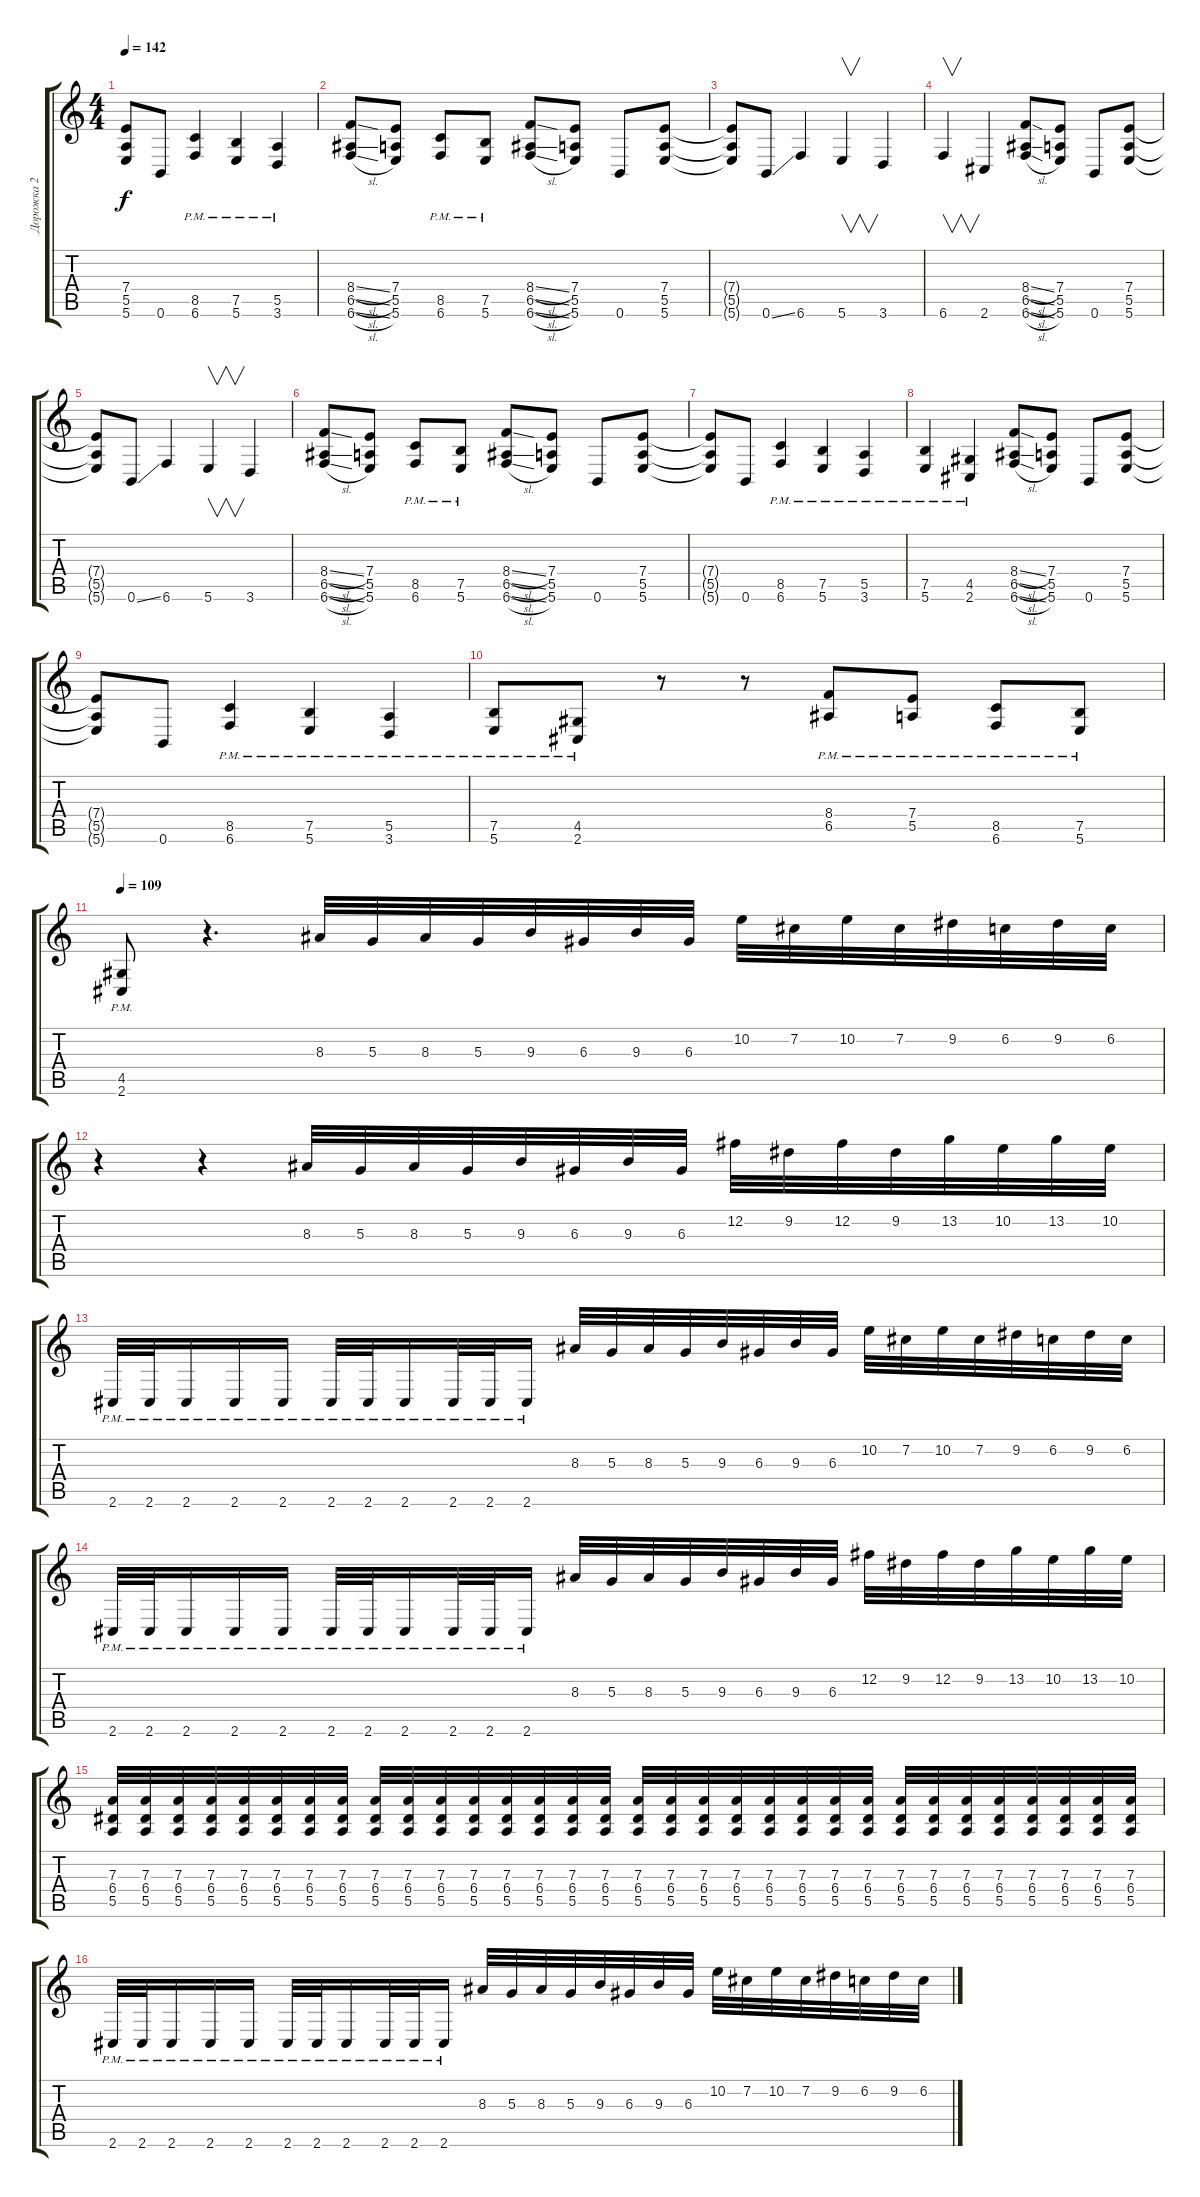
\track ("Дорожка 2" "Дорожка 2") {instrument distortionguitar}
\staff {score tabs}
\tuning (B3 Gb3 D3 A2 E2 B1) {hide}
\ts (4 4)
\tempo 142
\clef g2
\ks c
(7.4{t} 5.5{t} 5.6{t}).8{dy f} 0.6.8 (8.5{pm} 6.6).4 (7.5{pm} 5.6).4 (5.5{pm} 3.6).4 |
(8.4{sl} 6.5{sl} 6.6{sl}).8 (7.4 5.5 5.6).8 (8.5{pm} 6.6).8 (7.5{pm} 5.6).8 (8.4{sl} 6.5{sl} 6.6{sl}).8 (7.4 5.5 5.6).8 0.6.8 (7.4 5.5 5.6).8 |
(7.4{t} 5.5{t} 5.6{t}).8 0.6{ss}.8 6.6.4 5.6.4{v} 3.6.4 |
6.6.4{v} 2.6.4 (8.4{sl} 6.5{sl} 6.6{sl}).8 (7.4 5.5 5.6).8 0.6.8 (7.4 5.5 5.6).8 |
(7.4{t} 5.5{t} 5.6{t}).8 0.6{ss}.8 6.6.4 5.6.4{v} 3.6.4 |
(8.4{sl} 6.5{sl} 6.6{sl}).8 (7.4 5.5 5.6).8 (8.5{pm} 6.6).8 (7.5{pm} 5.6).8 (8.4{sl} 6.5{sl} 6.6{sl}).8 (7.4 5.5 5.6).8 0.6.8 (7.4 5.5 5.6).8 |
(7.4{t} 5.5{t} 5.6{t}).8 0.6.8 (8.5{pm} 6.6).4 (7.5{pm} 5.6).4 (5.5{pm} 3.6).4 |
(7.5{pm} 5.6).4 (4.5{pm} 2.6).4 (8.4{sl} 6.5{sl} 6.6{sl}).8 (7.4 5.5 5.6).8 0.6.8 (7.4 5.5 5.6).8 |
(7.4{t} 5.5{t} 5.6{t}).8 0.6.8 (8.5{pm} 6.6).4 (7.5{pm} 5.6).4 (5.5{pm} 3.6).4 |
(7.5{pm} 5.6).8 (4.5{pm} 2.6).8 r.8 r.8 (8.4{pm} 6.5).8 (7.4{pm} 5.5).8 (8.5{pm} 6.6).8 (7.5{pm} 5.6).8 |
\tempo 109
(4.5{pm} 2.6).8 r.4{d} 8.3.32 5.3.32 8.3.32 5.3.32 9.3.32 6.3.32 9.3.32 6.3.32 10.2.32 7.2.32 10.2.32 7.2.32 9.2.32 6.2.32 9.2.32 6.2.32 |
r.4 r.4 8.3.32 5.3.32 8.3.32 5.3.32 9.3.32 6.3.32 9.3.32 6.3.32 12.2.32 9.2.32 12.2.32 9.2.32 13.2.32 10.2.32 13.2.32 10.2.32 |
2.6{pm}.32 2.6{pm}.32 2.6{pm}.16 2.6{pm}.16 2.6{pm}.16 2.6{pm}.32 2.6{pm}.32 2.6{pm}.16 2.6{pm}.32 2.6{pm}.32 2.6{pm}.16 8.3.32 5.3.32 8.3.32 5.3.32 9.3.32 6.3.32 9.3.32 6.3.32 10.2.32 7.2.32 10.2.32 7.2.32 9.2.32 6.2.32 9.2.32 6.2.32 |
2.6{pm}.32 2.6{pm}.32 2.6{pm}.16 2.6{pm}.16 2.6{pm}.16 2.6{pm}.32 2.6{pm}.32 2.6{pm}.16 2.6{pm}.32 2.6{pm}.32 2.6{pm}.16 8.3.32 5.3.32 8.3.32 5.3.32 9.3.32 6.3.32 9.3.32 6.3.32 12.2.32 9.2.32 12.2.32 9.2.32 13.2.32 10.2.32 13.2.32 10.2.32 |
(7.3 6.4 5.5).32 (7.3 6.4 5.5).32 (7.3 6.4 5.5).32 (7.3 6.4 5.5).32 (7.3 6.4 5.5).32 (7.3 6.4 5.5).32 (7.3 6.4 5.5).32 (7.3 6.4 5.5).32 (7.3 6.4 5.5).32 (7.3 6.4 5.5).32 (7.3 6.4 5.5).32 (7.3 6.4 5.5).32 (7.3 6.4 5.5).32 (7.3 6.4 5.5).32 (7.3 6.4 5.5).32 (7.3 6.4 5.5).32 (7.3 6.4 5.5).32 (7.3 6.4 5.5).32 (7.3 6.4 5.5).32 (7.3 6.4 5.5).32 (7.3 6.4 5.5).32 (7.3 6.4 5.5).32 (7.3 6.4 5.5).32 (7.3 6.4 5.5).32 (7.3 6.4 5.5).32 (7.3 6.4 5.5).32 (7.3 6.4 5.5).32 (7.3 6.4 5.5).32 (7.3 6.4 5.5).32 (7.3 6.4 5.5).32 (7.3 6.4 5.5).32 (7.3 6.4 5.5).32 |
2.6{pm}.32 2.6{pm}.32 2.6{pm}.16 2.6{pm}.16 2.6{pm}.16 2.6{pm}.32 2.6{pm}.32 2.6{pm}.16 2.6{pm}.32 2.6{pm}.32 2.6{pm}.16 8.3.32 5.3.32 8.3.32 5.3.32 9.3.32 6.3.32 9.3.32 6.3.32 10.2.32 7.2.32 10.2.32 7.2.32 9.2.32 6.2.32 9.2.32 6.2.32
